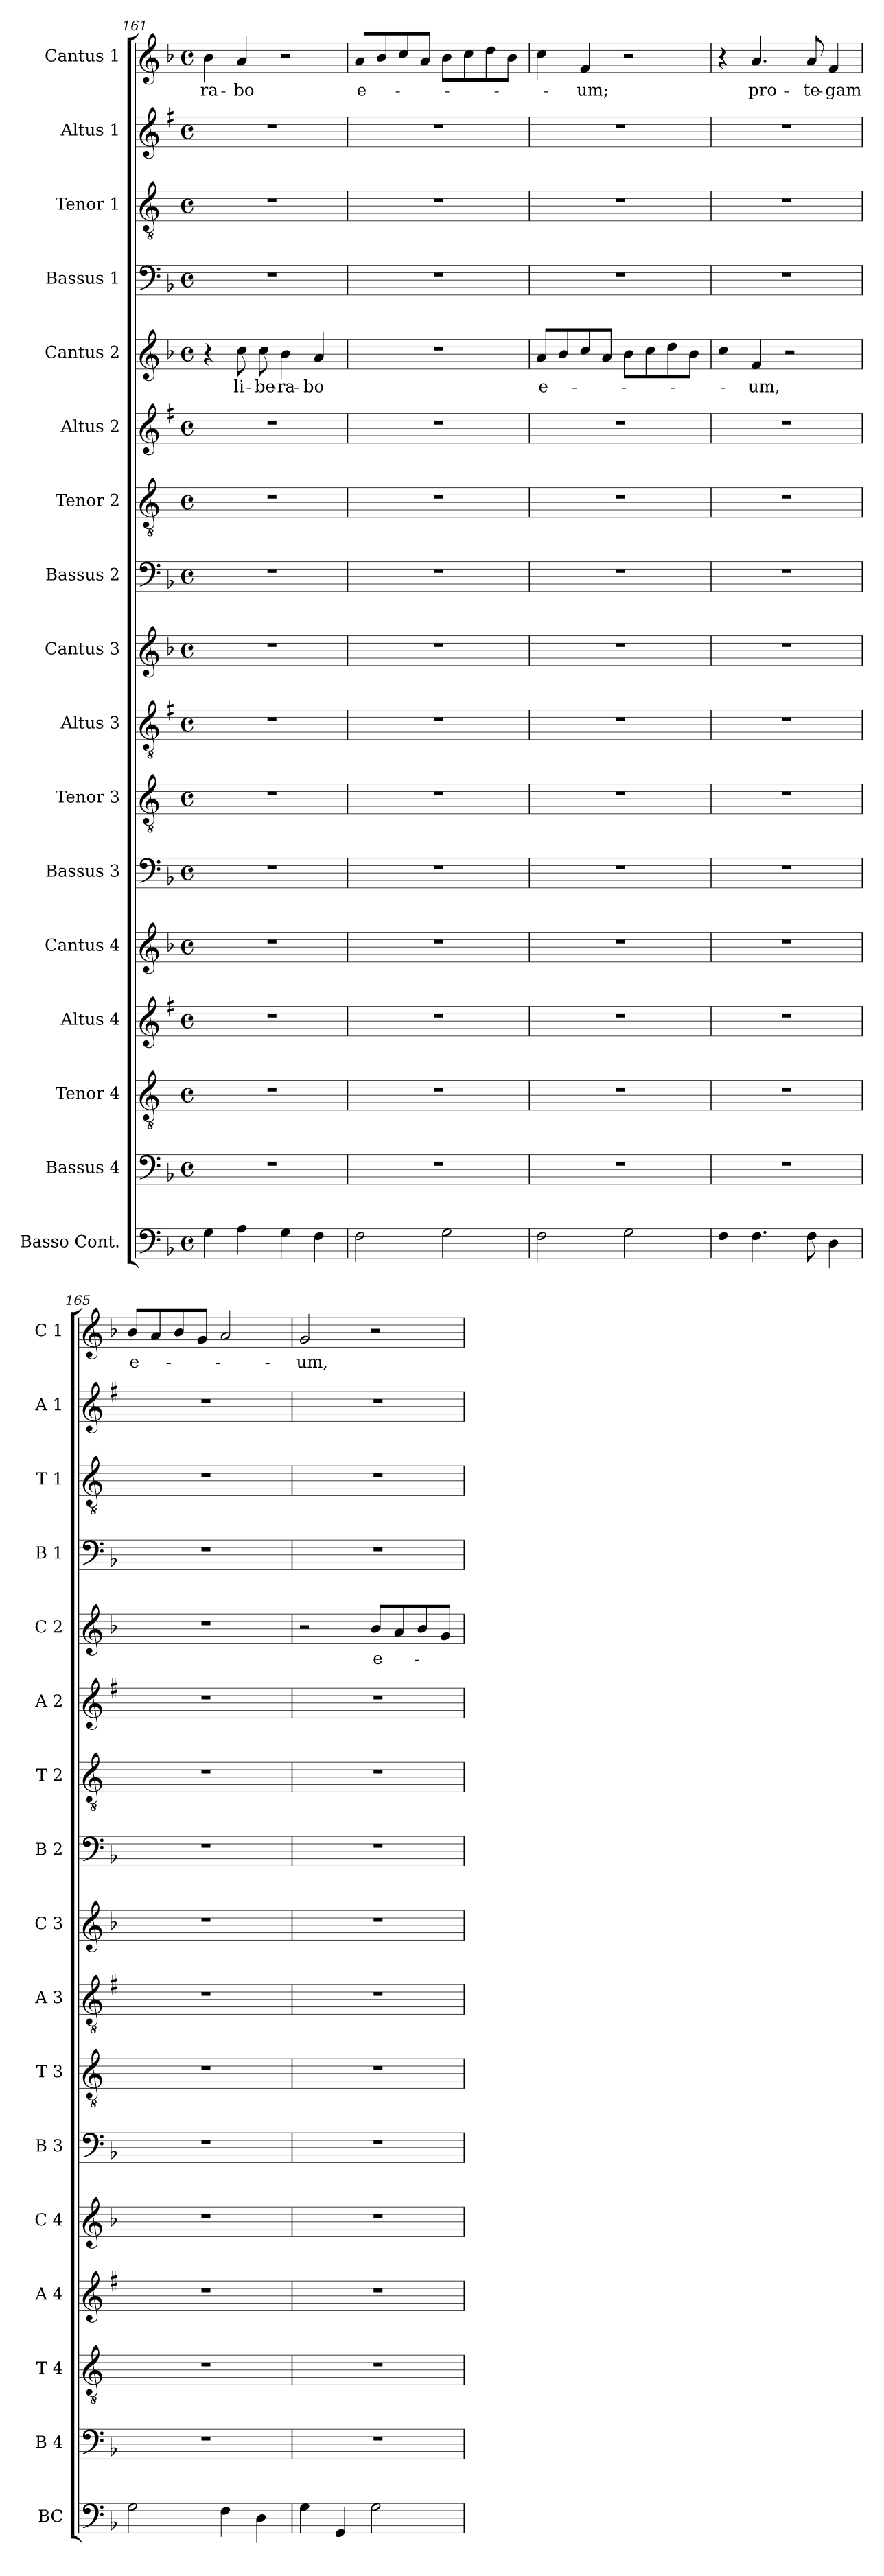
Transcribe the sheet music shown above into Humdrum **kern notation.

**kern	**kern	**kern	**kern	**kern	**kern	**kern	**kern	**kern	**kern	**kern	**kern	**kern	**text	**kern	**kern	**kern	**kern	**text
*part17	*part16	*part15	*part14	*part13	*part12	*part11	*part10	*part9	*part8	*part7	*part6	*part5	*part5	*part4	*part3	*part2	*part1	*part1
*staff17	*staff16	*staff15	*staff14	*staff13	*staff12	*staff11	*staff10	*staff9	*staff8	*staff7	*staff6	*staff5	*staff5	*staff4	*staff3	*staff2	*staff1	*staff1
*I"Basso Cont.	*I"Bassus 4	*I"Tenor 4	*I"Altus 4	*I"Cantus 4	*I"Bassus 3	*I"Tenor 3	*I"Altus 3	*I"Cantus 3	*I"Bassus 2	*I"Tenor 2	*I"Altus 2	*I"Cantus 2	*	*I"Bassus 1	*I"Tenor 1	*I"Altus 1	*I"Cantus 1	*
*I'BC	*I'B 4	*I'T 4	*I'A 4	*I'C 4	*I'B 3	*I'T 3	*I'A 3	*I'C 3	*I'B 2	*I'T 2	*I'A 2	*I'C 2	*	*I'B 1	*I'T 1	*I'A 1	*I'C 1	*
*clefF4	*clefF4	*clefGv2	*clefG2	*clefG2	*clefF4	*clefGv2	*clefGv2	*clefG2	*clefF4	*clefGv2	*clefG2	*clefG2	*	*clefF4	*clefGv2	*clefG2	*clefG2	*
*	*	*ITrd4c7	*ITrd1c2	*	*	*ITrd4c7	*ITrd1c2	*	*	*ITrd4c7	*ITrd1c2	*	*	*	*ITrd4c7	*ITrd1c2	*	*
*k[b-]	*k[b-]	*k[b-]	*k[b-]	*k[b-]	*k[b-]	*k[b-]	*k[b-]	*k[b-]	*k[b-]	*k[b-]	*k[b-]	*k[b-]	*	*k[b-]	*k[b-]	*k[b-]	*k[b-]	*
*F:	*F:	*F:	*F:	*F:	*F:	*F:	*F:	*F:	*F:	*F:	*F:	*F:	*	*F:	*F:	*F:	*F:	*
*M4/4	*M4/4	*M4/4	*M4/4	*M4/4	*M4/4	*M4/4	*M4/4	*M4/4	*M4/4	*M4/4	*M4/4	*M4/4	*	*M4/4	*M4/4	*M4/4	*M4/4	*
*met(c)	*met(c)	*met(c)	*met(c)	*met(c)	*met(c)	*met(c)	*met(c)	*met(c)	*met(c)	*met(c)	*met(c)	*met(c)	*	*met(c)	*met(c)	*met(c)	*met(c)	*
=161	=161	=161	=161	=161	=161	=161	=161	=161	=161	=161	=161	=161	=161	=161	=161	=161	=161	=161
!	!	!	!	!	!	!	!	!	!	!	!	!	!	!	!	!	!	!LO:LY:b
4G\	1r	1r	1r	1r	1r	1r	1r	1r	1r	1r	1r	4r	.	1r	1r	1r	4b-\	-ra-
!	!	!	!	!	!	!	!	!	!	!	!	!	!LO:LY:b	!	!	!	!	!LO:LY:b
4A\	.	.	.	.	.	.	.	.	.	.	.	8cc\	li-	.	.	.	4a/	-bo
!	!	!	!	!	!	!	!	!	!	!	!	!	!LO:LY:b	!	!	!	!	!
.	.	.	.	.	.	.	.	.	.	.	.	8cc\	-be-	.	.	.	.	.
!	!	!	!	!	!	!	!	!	!	!	!	!	!LO:LY:b	!	!	!	!	!
4G\	.	.	.	.	.	.	.	.	.	.	.	4b-\	-ra-	.	.	.	2r	.
!	!	!	!	!	!	!	!	!	!	!	!	!	!LO:LY:b	!	!	!	!	!
4F\	.	.	.	.	.	.	.	.	.	.	.	4a/	-bo	.	.	.	.	.
=162	=162	=162	=162	=162	=162	=162	=162	=162	=162	=162	=162	=162	=162	=162	=162	=162	=162	=162
!	!	!	!	!	!	!	!	!	!	!	!	!	!	!	!	!	!	!LO:LY:b
2F\	1r	1r	1r	1r	1r	1r	1r	1r	1r	1r	1r	1r	.	1r	1r	1r	8a/L	e-
.	.	.	.	.	.	.	.	.	.	.	.	.	.	.	.	.	8b-/	.
.	.	.	.	.	.	.	.	.	.	.	.	.	.	.	.	.	8cc/	.
.	.	.	.	.	.	.	.	.	.	.	.	.	.	.	.	.	8a/J	.
2G\	.	.	.	.	.	.	.	.	.	.	.	.	.	.	.	.	8b-\L	.
.	.	.	.	.	.	.	.	.	.	.	.	.	.	.	.	.	8cc\	.
.	.	.	.	.	.	.	.	.	.	.	.	.	.	.	.	.	8dd\	.
.	.	.	.	.	.	.	.	.	.	.	.	.	.	.	.	.	8b-\J	.
=163	=163	=163	=163	=163	=163	=163	=163	=163	=163	=163	=163	=163	=163	=163	=163	=163	=163	=163
!	!	!	!	!	!	!	!	!	!	!	!	!	!LO:LY:b	!	!	!	!	!
2F\	1r	1r	1r	1r	1r	1r	1r	1r	1r	1r	1r	8a/L	e-	1r	1r	1r	4cc\	.
.	.	.	.	.	.	.	.	.	.	.	.	8b-/	.	.	.	.	.	.
!	!	!	!	!	!	!	!	!	!	!	!	!	!	!	!	!	!	!LO:LY:b
.	.	.	.	.	.	.	.	.	.	.	.	8cc/	.	.	.	.	4f/	-um;
.	.	.	.	.	.	.	.	.	.	.	.	8a/J	.	.	.	.	.	.
2G\	.	.	.	.	.	.	.	.	.	.	.	8b-\L	.	.	.	.	2r	.
.	.	.	.	.	.	.	.	.	.	.	.	8cc\	.	.	.	.	.	.
.	.	.	.	.	.	.	.	.	.	.	.	8dd\	.	.	.	.	.	.
.	.	.	.	.	.	.	.	.	.	.	.	8b-\J	.	.	.	.	.	.
=164	=164	=164	=164	=164	=164	=164	=164	=164	=164	=164	=164	=164	=164	=164	=164	=164	=164	=164
4F\	1r	1r	1r	1r	1r	1r	1r	1r	1r	1r	1r	4cc\	.	1r	1r	1r	4r	.
!	!	!	!	!	!	!	!	!	!	!	!	!	!LO:LY:b	!	!	!	!	!LO:LY:b
4.F\	.	.	.	.	.	.	.	.	.	.	.	4f/	-um,	.	.	.	4.a/	pro-
.	.	.	.	.	.	.	.	.	.	.	.	2r	.	.	.	.	.	.
!	!	!	!	!	!	!	!	!	!	!	!	!	!	!	!	!	!	!LO:LY:b
8F\	.	.	.	.	.	.	.	.	.	.	.	.	.	.	.	.	8a/	-te-
!	!	!	!	!	!	!	!	!	!	!	!	!	!	!	!	!	!	!LO:LY:b
4D\	.	.	.	.	.	.	.	.	.	.	.	.	.	.	.	.	4f/	-gam
=165	=165	=165	=165	=165	=165	=165	=165	=165	=165	=165	=165	=165	=165	=165	=165	=165	=165	=165
!	!	!	!	!	!	!	!	!	!	!	!	!	!	!	!	!	!	!LO:LY:b
2G\	1r	1r	1r	1r	1r	1r	1r	1r	1r	1r	1r	1r	.	1r	1r	1r	8b-/L	e-
.	.	.	.	.	.	.	.	.	.	.	.	.	.	.	.	.	8a/	.
.	.	.	.	.	.	.	.	.	.	.	.	.	.	.	.	.	8b-/	.
.	.	.	.	.	.	.	.	.	.	.	.	.	.	.	.	.	8g/J	.
4F\	.	.	.	.	.	.	.	.	.	.	.	.	.	.	.	.	2a/	.
4D\	.	.	.	.	.	.	.	.	.	.	.	.	.	.	.	.	.	.
=166	=166	=166	=166	=166	=166	=166	=166	=166	=166	=166	=166	=166	=166	=166	=166	=166	=166	=166
!	!	!	!	!	!	!	!	!	!	!	!	!	!	!	!	!	!	!LO:LY:b
4G\	1r	1r	1r	1r	1r	1r	1r	1r	1r	1r	1r	2r	.	1r	1r	1r	2g/	-um,
4GG/	.	.	.	.	.	.	.	.	.	.	.	.	.	.	.	.	.	.
!	!	!	!	!	!	!	!	!	!	!	!	!	!LO:LY:b	!	!	!	!	!
2G\	.	.	.	.	.	.	.	.	.	.	.	8b-/L	e-	.	.	.	2r	.
.	.	.	.	.	.	.	.	.	.	.	.	8a/	.	.	.	.	.	.
.	.	.	.	.	.	.	.	.	.	.	.	8b-/	.	.	.	.	.	.
.	.	.	.	.	.	.	.	.	.	.	.	8g/J	.	.	.	.	.	.
=	=	=	=	=	=	=	=	=	=	=	=	=	=	=	=	=	=	=
*-	*-	*-	*-	*-	*-	*-	*-	*-	*-	*-	*-	*-	*-	*-	*-	*-	*-	*-
